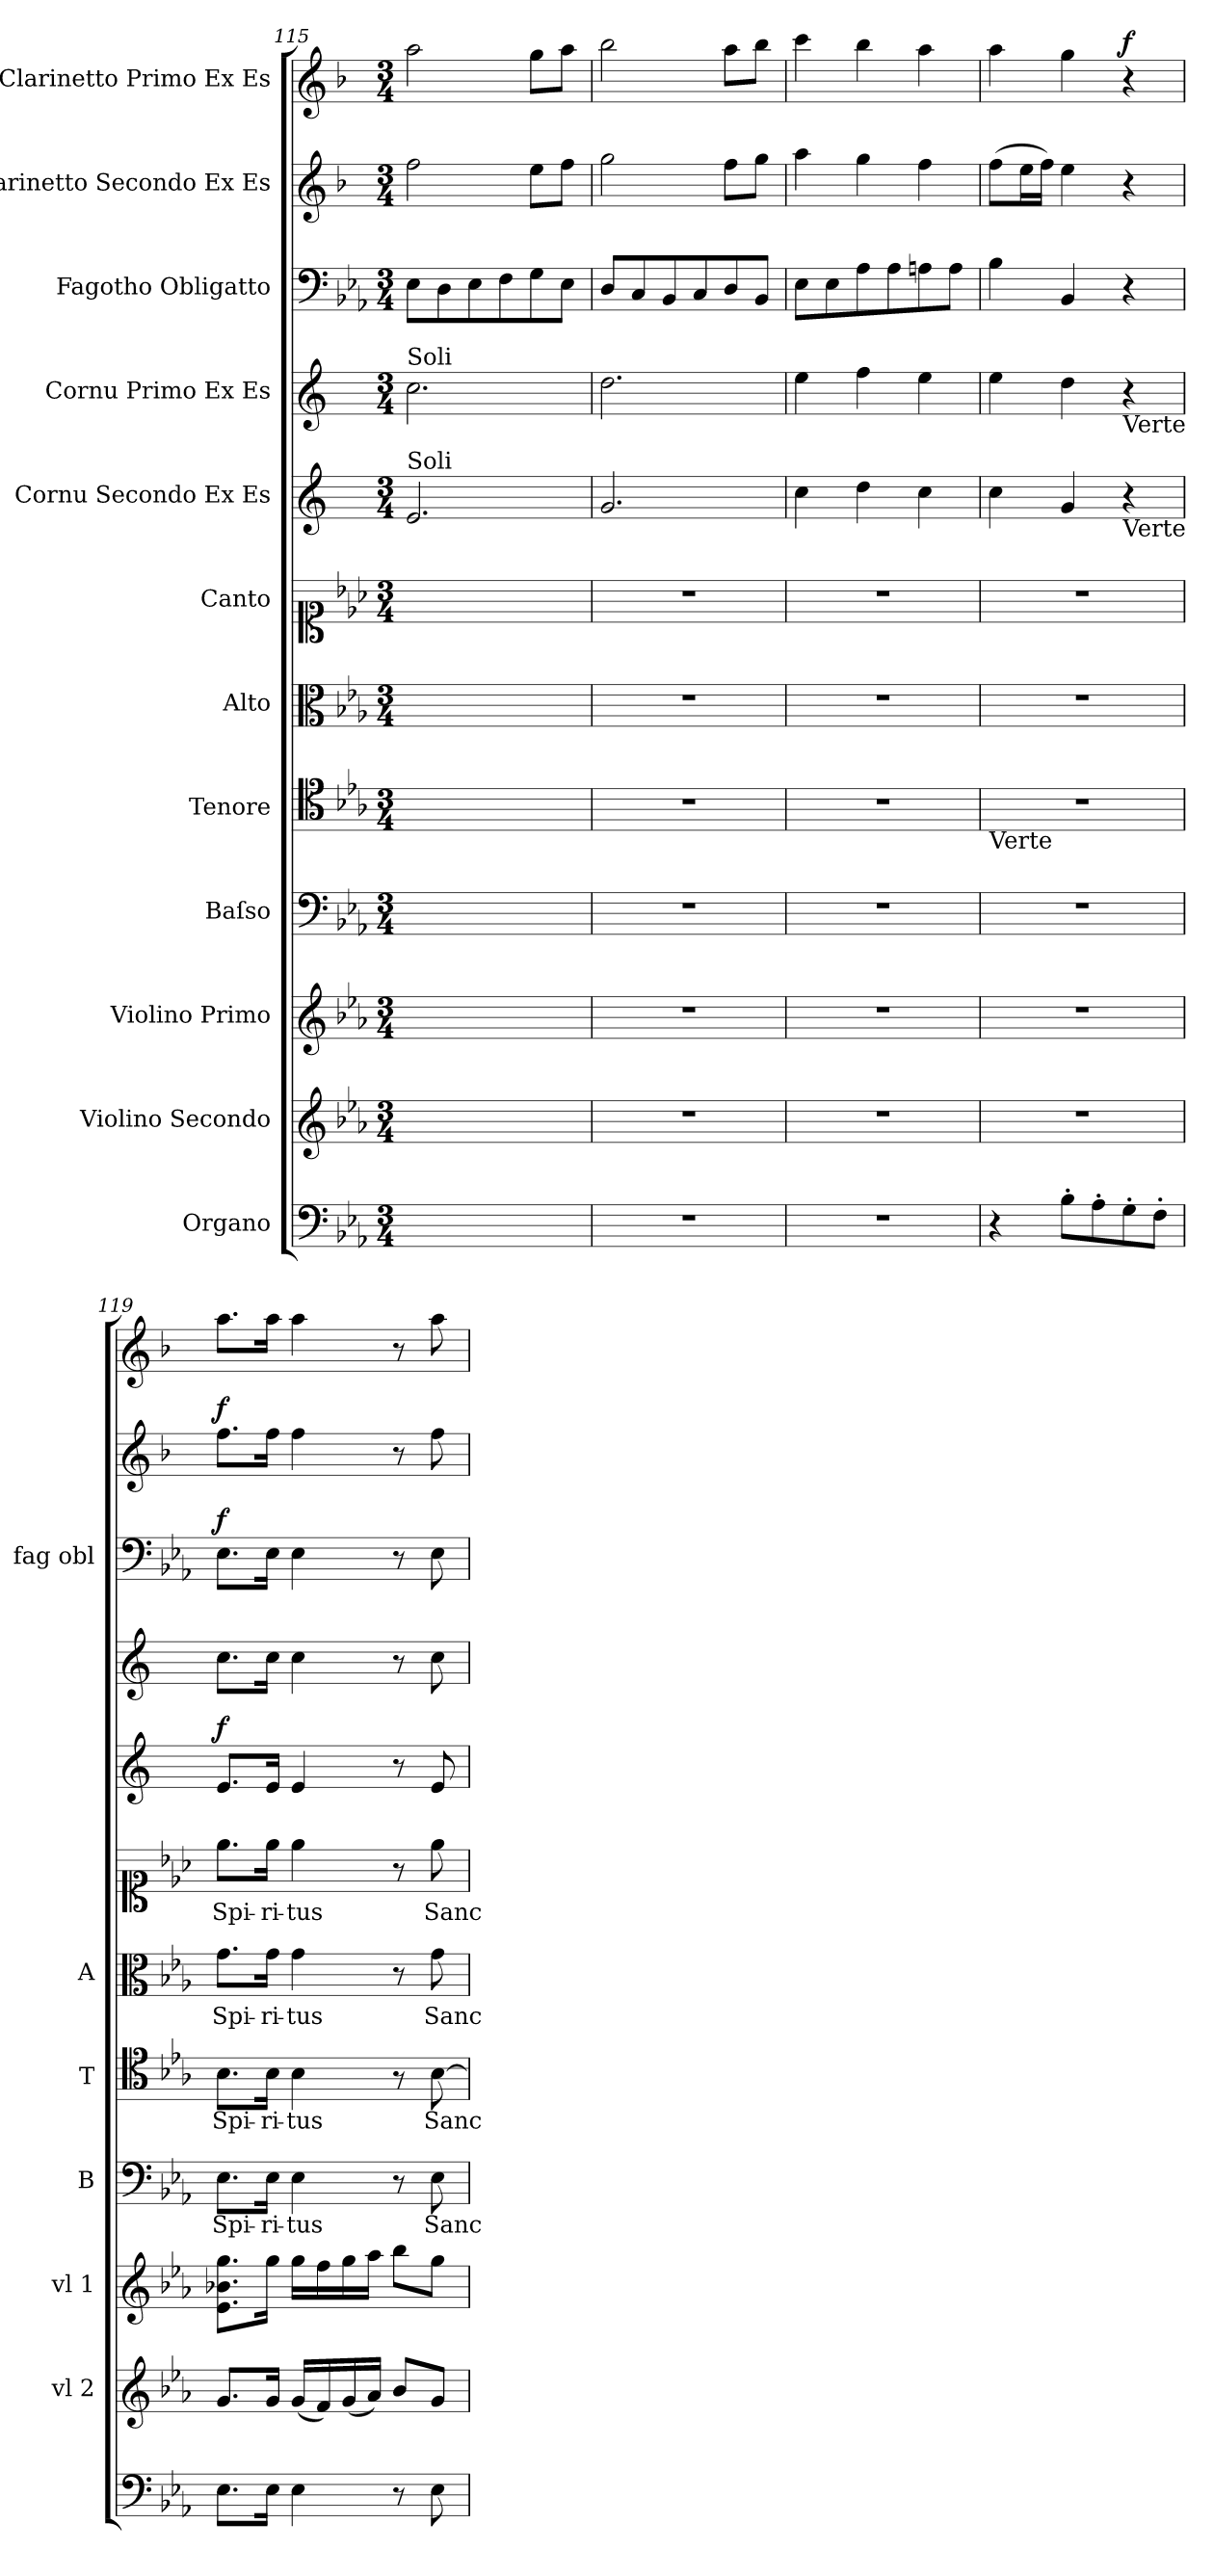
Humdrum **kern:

**kern	**kern	**kern	**kern	**text	**kern	**text	**kern	**text	**kern	**text	**kern	**dynam	**kern	**dynam	**kern	**dynam	**kern	**dynam	**kern	**dynam
*part12	*part11	*part10	*part9	*part9	*part8	*part8	*part7	*part7	*part6	*part6	*part5	*part5	*part4	*part4	*part3	*part3	*part2	*part2	*part1	*part1
*staff12	*staff11	*staff10	*staff9	*staff9	*staff8	*staff8	*staff7	*staff7	*staff6	*staff6	*staff5	*staff5	*staff4	*staff4	*staff3	*staff3	*staff2	*staff2	*staff1	*staff1
*I"Organo	*I"Violino Secondo	*I"Violino Primo	*I"Baſso	*	*I"Tenore	*	*I"Alto	*	*I"Canto	*	*I"Cornu Secondo Ex Es	*	*I"Cornu Primo Ex Es	*	*I"Fagotho Obligatto	*	*I"Clarinetto Secondo Ex Es	*	*I"Clarinetto Primo Ex Es	*
*	*I'vl 2	*I'vl 1	*I'B	*	*I'T	*	*I'A	*	*	*	*	*	*	*	*I'fag obl	*	*	*	*	*
*clefF4	*clefG2	*clefG2	*clefF4	*	*clefC4	*	*clefC3	*	*clefC1	*	*clefG2	*	*clefG2	*	*clefF4	*	*clefG2	*	*clefG2	*
*	*	*	*	*	*	*	*	*	*	*	*ITrd-2c-3	*	*ITrd-2c-3	*	*	*	*ITrd1c2	*	*ITrd1c2	*
*k[b-e-a-]	*k[b-e-a-]	*k[b-e-a-]	*k[b-e-a-]	*	*k[b-e-a-]	*	*k[b-e-a-]	*	*k[b-e-a-]	*	*k[b-e-a-]	*	*k[b-e-a-]	*	*k[b-e-a-]	*	*k[b-e-a-]	*	*k[b-e-a-]	*
*M3/4	*M3/4	*M3/4	*M3/4	*	*M3/4	*	*M3/4	*	*M3/4	*	*M3/4	*	*M3/4	*	*M3/4	*	*M3/4	*	*M3/4	*
=115	=115	=115	=115	=115	=115	=115	=115	=115	=115	=115	=115	=115	=115	=115	=115	=115	=115	=115	=115	=115
!	!	!	!	!	!	!	!	!	!	!	!	!	!LO:TX:a:t=Soli	!	!	!	!	!	!	!
!	!	!	!	!	!	!	!	!	!	!	!LO:TX:a:t=Soli	!	!	!	!	!	!	!	!	!
2.ryy	2.ryy	2.ryy	2.ryy	.	2.ryy	.	2.ryy	.	2.ryy	.	2.g/	.	2.ee-\	.	8E-\L	.	2ee-\	.	2gg\	.
.	.	.	.	.	.	.	.	.	.	.	.	.	.	.	8D\	.	.	.	.	.
.	.	.	.	.	.	.	.	.	.	.	.	.	.	.	8E-\	.	.	.	.	.
.	.	.	.	.	.	.	.	.	.	.	.	.	.	.	8F\	.	.	.	.	.
.	.	.	.	.	.	.	.	.	.	.	.	.	.	.	8G\	.	8dd\L	.	8ff\L	.
.	.	.	.	.	.	.	.	.	.	.	.	.	.	.	8E-\J	.	8ee-\J	.	8gg\J	.
=116	=116	=116	=116	=116	=116	=116	=116	=116	=116	=116	=116	=116	=116	=116	=116	=116	=116	=116	=116	=116
2.r	2.r	2.r	2.r	.	2.r	.	2.r	.	2.r	.	2.b-/	.	2.ff\	.	8D/L	.	2ff\	.	2aa-\	.
.	.	.	.	.	.	.	.	.	.	.	.	.	.	.	8C/	.	.	.	.	.
.	.	.	.	.	.	.	.	.	.	.	.	.	.	.	8BB-/	.	.	.	.	.
.	.	.	.	.	.	.	.	.	.	.	.	.	.	.	8C/	.	.	.	.	.
.	.	.	.	.	.	.	.	.	.	.	.	.	.	.	8D/	.	8ee-\L	.	8gg\L	.
.	.	.	.	.	.	.	.	.	.	.	.	.	.	.	8BB-/J	.	8ff\J	.	8aa-\J	.
=117	=117	=117	=117	=117	=117	=117	=117	=117	=117	=117	=117	=117	=117	=117	=117	=117	=117	=117	=117	=117
2.r	2.r	2.r	2.r	.	2.r	.	2.r	.	2.r	.	4ee-\	.	4gg\	.	8E-\L	.	4gg\	.	4bb-\	.
.	.	.	.	.	.	.	.	.	.	.	.	.	.	.	8E-\	.	.	.	.	.
.	.	.	.	.	.	.	.	.	.	.	4ff\	.	4aa-\	.	8A-\	.	4ff\	.	4aa-\	.
.	.	.	.	.	.	.	.	.	.	.	.	.	.	.	8A-\	.	.	.	.	.
.	.	.	.	.	.	.	.	.	.	.	4ee-\	.	4gg\	.	8An\	.	4ee-\	.	4gg\	.
.	.	.	.	.	.	.	.	.	.	.	.	.	.	.	8A\J	.	.	.	.	.
=118	=118	=118	=118	=118	=118	=118	=118	=118	=118	=118	=118	=118	=118	=118	=118	=118	=118	=118	=118	=118
!	!	!	!	!	!LO:TX:b:t=Verte	!	!	!	!	!	!	!	!	!	!	!	!	!	!	!
4r	2.r	2.r	2.r	.	2.r	.	2.r	.	2.r	.	4ee-\	.	4gg\	.	4B-\	.	(8ee-\L	.	4gg\	.
.	.	.	.	.	.	.	.	.	.	.	.	.	.	.	.	.	16dd\L	.	.	.
.	.	.	.	.	.	.	.	.	.	.	.	.	.	.	.	.	16ee-\JJ)	.	.	.
8B-'\L	.	.	.	.	.	.	.	.	.	.	4b-/	.	4ff\	.	4BB-/	.	4dd\	.	4ff\	.
8A-'\	.	.	.	.	.	.	.	.	.	.	.	.	.	.	.	.	.	.	.	.
!	!	!	!	!	!	!	!	!	!	!	!	!	!LO:TX:b:t=Verte	!	!	!	!	!	!	!
!	!	!	!	!	!	!	!	!	!	!	!LO:TX:b:t=Verte	!	!	!	!	!	!	!	!	!
!	!	!	!	!	!	!	!	!	!	!	!	!	!	!	!	!	!	!	!	!LO:DY:a
8G'\	.	.	.	.	.	.	.	.	.	.	4r	.	4r	.	4r	.	4r	.	4r	f
8F'\J	.	.	.	.	.	.	.	.	.	.	.	.	.	.	.	.	.	.	.	.
=119	=119	=119	=119	=119	=119	=119	=119	=119	=119	=119	=119	=119	=119	=119	=119	=119	=119	=119	=119	=119
!	!	!	!	!	!	!	!	!	!	!	!	!LO:DY:a	!	!LO:DY:a	!	!LO:DY:a	!	!LO:DY:a	!	!
8.E-\L	8.g/L	8.e-\ 8.b-X\ 8.gg\L	8.E-\L	Spi-	8.B-\L	Spi-	8.g\L	Spi-	8.ee-\L	Spi-	8.g/L	f	8.ee-\L	for&colon;	8.E-\L	f	8.ee-\L	f	8.gg\L	.
16E-\Jk	16g/Jk	16gg\Jk	16E-\Jk	-ri-	16B-\Jk	-ri-	16g\Jk	-ri-	16ee-\Jk	-ri-	16g/Jk	.	16ee-\Jk	.	16E-\Jk	.	16ee-\Jk	.	16gg\Jk	.
4E-\	(16g/LL	16gg\LL	4E-\	-tus	4B-\	-tus	4g\	-tus	4ee-\	-tus	4g/	.	4ee-\	.	4E-\	.	4ee-\	.	4gg\	.
.	16f/)	16ff\	.	.	.	.	.	.	.	.	.	.	.	.	.	.	.	.	.	.
.	(16g/	16gg\	.	.	.	.	.	.	.	.	.	.	.	.	.	.	.	.	.	.
.	16a-/JJ)	16aa-\JJ	.	.	.	.	.	.	.	.	.	.	.	.	.	.	.	.	.	.
8r	8b-/L	8bb-\L	8r	.	8r	.	8r	.	8r	.	8r	.	8r	.	8r	.	8r	.	8r	.
8E-\	8g/J	8gg\J	8E-\	Sanc-	[8B-\	Sanc-	8g\	Sanc-	8ee-\	Sanc-	8g/	.	8ee-\	.	8E-\	.	8ee-\	.	8gg\	.
=	=	=	=	=	=	=	=	=	=	=	=	=	=	=	=	=	=	=	=	=
*-	*-	*-	*-	*-	*-	*-	*-	*-	*-	*-	*-	*-	*-	*-	*-	*-	*-	*-	*-	*-
